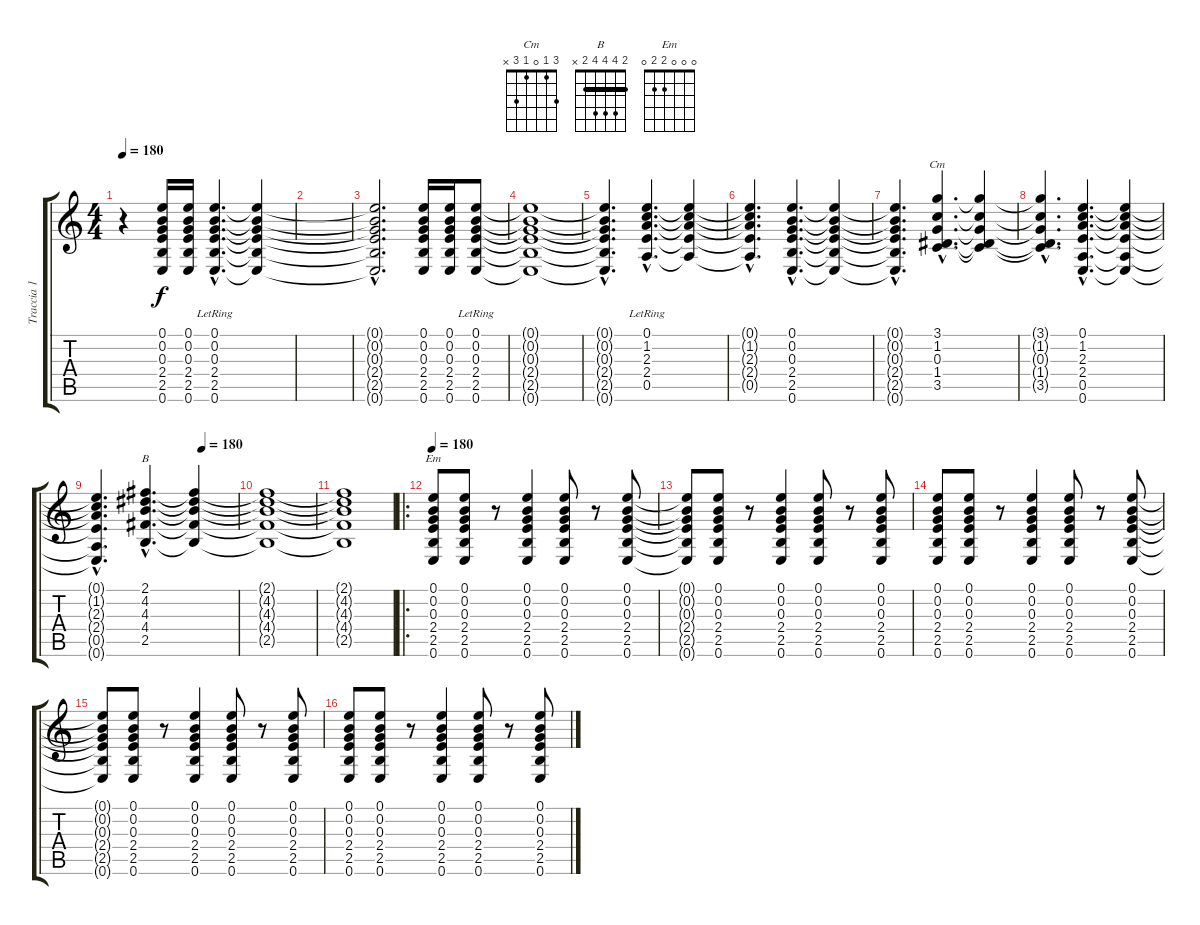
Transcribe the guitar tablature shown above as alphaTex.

\track ("Traccia 1" "Traccia 1") {instrument distortionguitar}
\staff {score tabs}
\tuning (E4 B3 G3 D3 A2 E2) {hide}
\chord ("Cm" 3 1 0 1 3 x)
\chord ("B" 2 4 4 4 2 x) {barre 2}
\chord ("Em" 0 0 0 2 2 0)
\ts (4 4)
\tempo 180
\tempo 112
\tempo 180
\clef g2
\ks c
r.4{dy f instrument distortionguitar} (0.1 0.2 0.3 2.4 2.5 0.6).16 (0.1 0.2 0.3 2.4 2.5 0.6).16 (0.1{hac lr} 0.2{hac lr} 0.3{hac lr} 2.4{hac lr} 2.5{hac lr} 0.6{hac lr}).4{d} (0.1{t} 0.2{t} 0.3{t} 2.4{t} 2.5{t} 0.6{t}).4 |
|
(0.1{hac t} 0.2{hac t} 0.3{hac t} 2.4{hac t} 2.5{hac t} 0.6{hac t}).2{d} (0.1 0.2 0.3 2.4 2.5 0.6).16 (0.1 0.2 0.3 2.4 2.5 0.6).16 (0.1{lr} 0.2{lr} 0.3{lr} 2.4{lr} 2.5{lr} 0.6{lr}).8 |
(0.1{t} 0.2{t} 0.3{t} 2.4{t} 2.5{t} 0.6{t}).1 |
(0.1{hac t} 0.2{hac t} 0.3{hac t} 2.4{hac t} 2.5{hac t} 0.6{hac t}).4{d} (0.1{hac lr} 1.2{hac lr} 2.3{hac lr} 2.4{hac lr} 0.5{hac lr}).4{d} (0.1{t} 1.2{t} 2.3{t} 2.4{t} 0.5{t}).4 |
(0.1{hac t} 1.2{hac t} 2.3{hac t} 2.4{hac t} 0.5{hac t}).4{d} (0.1{hac} 0.2{hac} 0.3{hac} 2.4{hac} 2.5{hac} 0.6{hac}).4{d} (0.1{t} 0.2{t} 0.3{t} 2.4{t} 2.5{t} 0.6{t}).4 |
(0.1{hac t} 0.2{hac t} 0.3{hac t} 2.4{hac t} 2.5{hac t} 0.6{hac t}).4{d} (3.1{hac} 1.2{hac} 0.3{hac} 1.4{hac} 3.5{hac}).4{d ch "Cm"} (3.1{t} 1.2{t} 0.3{t} 1.4{t} 3.5{t}).4 |
(3.1{hac t} 1.2{hac t} 0.3{hac t} 1.4{hac t} 3.5{hac t}).4{d} (0.1{hac} 1.2{hac} 2.3{hac} 2.4{hac} 0.5{hac} 0.6{hac}).4{d} (0.1{t} 1.2{t} 2.3{t} 2.4{t} 0.5{t} 0.6{t}).4 |
\tempo (180 0.75)
(0.1{hac t} 1.2{hac t} 2.3{hac t} 2.4{hac t} 0.5{hac t} 0.6{hac t}).4{d} (2.1{hac} 4.2{hac} 4.3{hac} 4.4{hac} 2.5{hac}).4{d ch "B"} (2.1{t} 4.2{t} 4.3{t} 4.4{t} 2.5{t}).4 |
(2.1{t} 4.2{t} 4.3{t} 4.4{t} 2.5{t}).1 |
(2.1{t} 4.2{t} 4.3{t} 4.4{t} 2.5{t}).1 |
\ro
\tempo 180
(0.1 0.2 0.3 2.4 2.5 0.6).8{ch "Em" instrument distortionguitar} (0.1 0.2 0.3 2.4 2.5 0.6).8 r.8 (0.1 0.2 0.3 2.4 2.5 0.6).4 (0.1 0.2 0.3 2.4 2.5 0.6).8 r.8 (0.1 0.2 0.3 2.4 2.5 0.6).8 |
(0.1{t} 0.2{t} 0.3{t} 2.4{t} 2.5{t} 0.6{t}).8 (0.1 0.2 0.3 2.4 2.5 0.6).8 r.8 (0.1 0.2 0.3 2.4 2.5 0.6).4 (0.1 0.2 0.3 2.4 2.5 0.6).8 r.8 (0.1 0.2 0.3 2.4 2.5 0.6).8 |
(0.1 0.2 0.3 2.4 2.5 0.6).8 (0.1 0.2 0.3 2.4 2.5 0.6).8 r.8 (0.1 0.2 0.3 2.4 2.5 0.6).4 (0.1 0.2 0.3 2.4 2.5 0.6).8 r.8 (0.1 0.2 0.3 2.4 2.5 0.6).8 |
(0.1{t} 0.2{t} 0.3{t} 2.4{t} 2.5{t} 0.6{t}).8 (0.1 0.2 0.3 2.4 2.5 0.6).8 r.8 (0.1 0.2 0.3 2.4 2.5 0.6).4 (0.1 0.2 0.3 2.4 2.5 0.6).8 r.8 (0.1 0.2 0.3 2.4 2.5 0.6).8 |
(0.1 0.2 0.3 2.4 2.5 0.6).8 (0.1 0.2 0.3 2.4 2.5 0.6).8 r.8 (0.1 0.2 0.3 2.4 2.5 0.6).4 (0.1 0.2 0.3 2.4 2.5 0.6).8 r.8 (0.1 0.2 0.3 2.4 2.5 0.6).8
